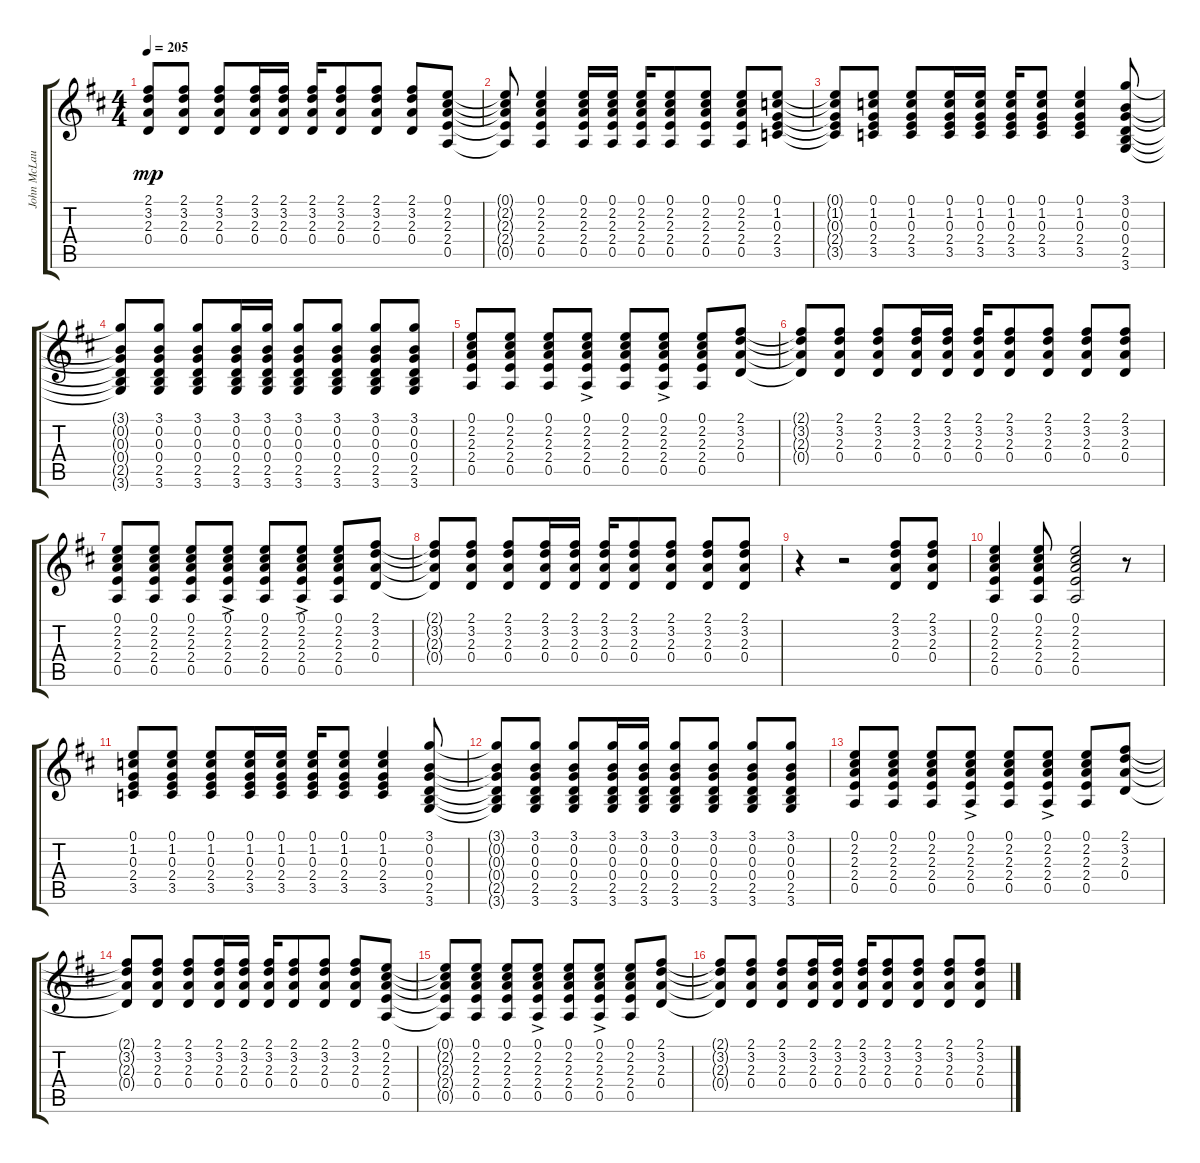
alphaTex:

\track ("John McLaughlin" "John McLau") {instrument acousticguitarsteel}
\staff {score tabs}
\tuning (E4 B3 G3 D3 A2 E2) {hide}
\ts (4 4)
\tempo 205
\clef g2
\ks d
(2.1 3.2 2.3 0.4).8{dy mp} (2.1 3.2 2.3 0.4).8 (2.1 3.2 2.3 0.4).8 (2.1 3.2 2.3 0.4).16 (2.1 3.2 2.3 0.4).16 (2.1 3.2 2.3 0.4).16 (2.1 3.2 2.3 0.4).8 (2.1 3.2 2.3 0.4).8 (2.1 3.2 2.3 0.4).8 (0.1 2.2 2.3 2.4 0.5).8 |
(0.1{t} 2.2{t} 2.3{t} 2.4{t} 0.5{t}).8 (0.1 2.2 2.3 2.4 0.5).4 (0.1 2.2 2.3 2.4 0.5).16 (0.1 2.2 2.3 2.4 0.5).16 (0.1 2.2 2.3 2.4 0.5).16 (0.1 2.2 2.3 2.4 0.5).8 (0.1 2.2 2.3 2.4 0.5).8 (0.1 2.2 2.3 2.4 0.5).8 (0.1 1.2 0.3 2.4 3.5).8 |
(0.1{t} 1.2{t} 0.3{t} 2.4{t} 3.5{t}).8 (0.1 1.2 0.3 2.4 3.5).8 (0.1 1.2 0.3 2.4 3.5).8 (0.1 1.2 0.3 2.4 3.5).16 (0.1 1.2 0.3 2.4 3.5).16 (0.1 1.2 0.3 2.4 3.5).16 (0.1 1.2 0.3 2.4 3.5).8 (0.1 1.2 0.3 2.4 3.5).4 (3.1 0.2 0.3 0.4 2.5 3.6).8 |
(3.1{t} 0.2{t} 0.3{t} 0.4{t} 2.5{t} 3.6{t}).8 (3.1 0.2 0.3 0.4 2.5 3.6).8 (3.1 0.2 0.3 0.4 2.5 3.6).8 (3.1 0.2 0.3 0.4 2.5 3.6).16 (3.1 0.2 0.3 0.4 2.5 3.6).16 (3.1 0.2 0.3 0.4 2.5 3.6).8 (3.1 0.2 0.3 0.4 2.5 3.6).8 (3.1 0.2 0.3 0.4 2.5 3.6).8 (3.1 0.2 0.3 0.4 2.5 3.6).8 |
(0.1 2.2 2.3 2.4 0.5).8 (0.1 2.2 2.3 2.4 0.5).8 (0.1 2.2 2.3 2.4 0.5).8 (0.1{ac} 2.2{ac} 2.3{ac} 2.4{ac} 0.5{ac}).8 (0.1 2.2 2.3 2.4 0.5).8 (0.1{ac} 2.2{ac} 2.3{ac} 2.4{ac} 0.5{ac}).8 (0.1 2.2 2.3 2.4 0.5).8 (2.1 3.2 2.3 0.4).8 |
(2.1{t} 3.2{t} 2.3{t} 0.4{t}).8 (2.1 3.2 2.3 0.4).8 (2.1 3.2 2.3 0.4).8 (2.1 3.2 2.3 0.4).16 (2.1 3.2 2.3 0.4).16 (2.1 3.2 2.3 0.4).16 (2.1 3.2 2.3 0.4).8 (2.1 3.2 2.3 0.4).8 (2.1 3.2 2.3 0.4).8 (2.1 3.2 2.3 0.4).8 |
(0.1 2.2 2.3 2.4 0.5).8 (0.1 2.2 2.3 2.4 0.5).8 (0.1 2.2 2.3 2.4 0.5).8 (0.1{ac} 2.2{ac} 2.3{ac} 2.4{ac} 0.5{ac}).8 (0.1 2.2 2.3 2.4 0.5).8 (0.1{ac} 2.2{ac} 2.3{ac} 2.4{ac} 0.5{ac}).8 (0.1 2.2 2.3 2.4 0.5).8 (2.1 3.2 2.3 0.4).8 |
(2.1{t} 3.2{t} 2.3{t} 0.4{t}).8 (2.1 3.2 2.3 0.4).8 (2.1 3.2 2.3 0.4).8 (2.1 3.2 2.3 0.4).16 (2.1 3.2 2.3 0.4).16 (2.1 3.2 2.3 0.4).16 (2.1 3.2 2.3 0.4).8 (2.1 3.2 2.3 0.4).8 (2.1 3.2 2.3 0.4).8 (2.1 3.2 2.3 0.4).8 |
r.4 r.2 (2.1 3.2 2.3 0.4).8 (2.1 3.2 2.3 0.4).8 |
(0.1 2.2 2.3 2.4 0.5).4 (0.1 2.2 2.3 2.4 0.5).8 (0.1 2.2 2.3 2.4 0.5).2 r.8 |
(0.1 1.2 0.3 2.4 3.5).8 (0.1 1.2 0.3 2.4 3.5).8 (0.1 1.2 0.3 2.4 3.5).8 (0.1 1.2 0.3 2.4 3.5).16 (0.1 1.2 0.3 2.4 3.5).16 (0.1 1.2 0.3 2.4 3.5).16 (0.1 1.2 0.3 2.4 3.5).8 (0.1 1.2 0.3 2.4 3.5).4 (3.1 0.2 0.3 0.4 2.5 3.6).8 |
(3.1{t} 0.2{t} 0.3{t} 0.4{t} 2.5{t} 3.6{t}).8 (3.1 0.2 0.3 0.4 2.5 3.6).8 (3.1 0.2 0.3 0.4 2.5 3.6).8 (3.1 0.2 0.3 0.4 2.5 3.6).16 (3.1 0.2 0.3 0.4 2.5 3.6).16 (3.1 0.2 0.3 0.4 2.5 3.6).8 (3.1 0.2 0.3 0.4 2.5 3.6).8 (3.1 0.2 0.3 0.4 2.5 3.6).8 (3.1 0.2 0.3 0.4 2.5 3.6).8 |
(0.1 2.2 2.3 2.4 0.5).8 (0.1 2.2 2.3 2.4 0.5).8 (0.1 2.2 2.3 2.4 0.5).8 (0.1{ac} 2.2{ac} 2.3{ac} 2.4{ac} 0.5{ac}).8 (0.1 2.2 2.3 2.4 0.5).8 (0.1{ac} 2.2{ac} 2.3{ac} 2.4{ac} 0.5{ac}).8 (0.1 2.2 2.3 2.4 0.5).8 (2.1 3.2 2.3 0.4).8 |
(2.1{t} 3.2{t} 2.3{t} 0.4{t}).8 (2.1 3.2 2.3 0.4).8 (2.1 3.2 2.3 0.4).8 (2.1 3.2 2.3 0.4).16 (2.1 3.2 2.3 0.4).16 (2.1 3.2 2.3 0.4).16 (2.1 3.2 2.3 0.4).8 (2.1 3.2 2.3 0.4).8 (2.1 3.2 2.3 0.4).8 (0.1 2.2 2.3 2.4 0.5).8 |
(0.1{t} 2.2{t} 2.3{t} 2.4{t} 0.5{t}).8 (0.1 2.2 2.3 2.4 0.5).8 (0.1 2.2 2.3 2.4 0.5).8 (0.1{ac} 2.2{ac} 2.3{ac} 2.4{ac} 0.5{ac}).8 (0.1 2.2 2.3 2.4 0.5).8 (0.1{ac} 2.2{ac} 2.3{ac} 2.4{ac} 0.5{ac}).8 (0.1 2.2 2.3 2.4 0.5).8 (2.1 3.2 2.3 0.4).8 |
(2.1{t} 3.2{t} 2.3{t} 0.4{t}).8 (2.1 3.2 2.3 0.4).8 (2.1 3.2 2.3 0.4).8 (2.1 3.2 2.3 0.4).16 (2.1 3.2 2.3 0.4).16 (2.1 3.2 2.3 0.4).16 (2.1 3.2 2.3 0.4).8 (2.1 3.2 2.3 0.4).8 (2.1 3.2 2.3 0.4).8 (2.1 3.2 2.3 0.4).8
